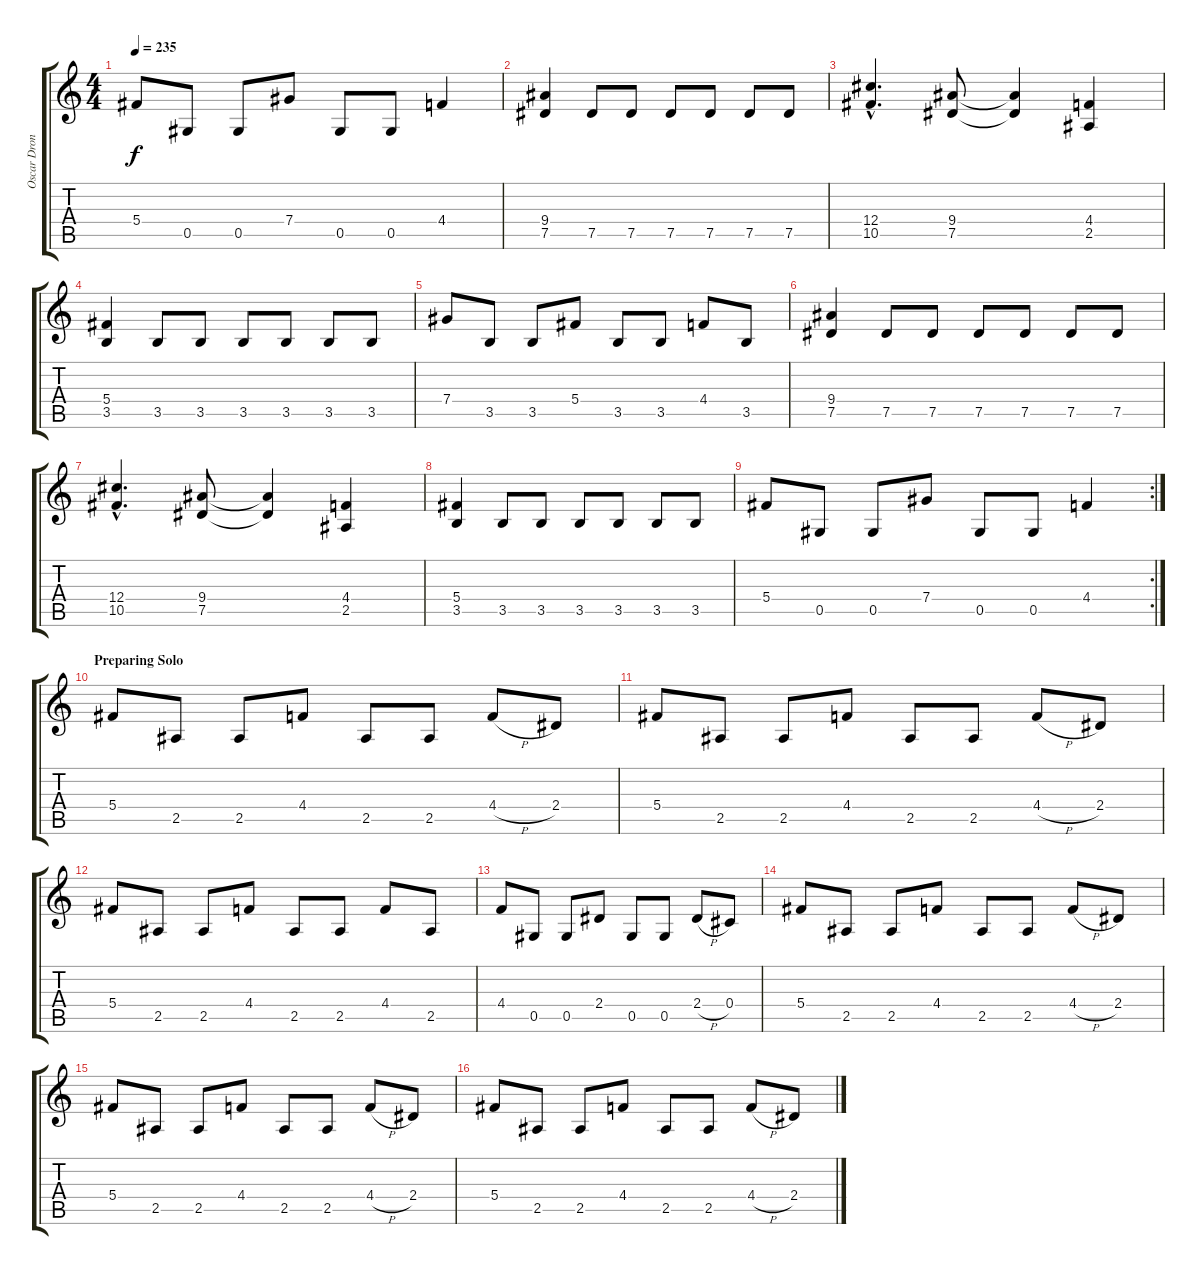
\track ("Oscar Dronjak (Rhythm - Lead Guitar)" "Oscar Dron") {instrument distortionguitar}
\staff {score tabs}
\tuning (Eb4 Bb3 Gb3 Db3 Ab2 Eb2) {hide}
\ts (4 4)
\tempo 235
\clef g2
\ks c
5.4.8{dy f} 0.5.8 0.5.8 7.4.8 0.5.8 0.5.8 4.4.4 |
(9.4 7.5).4 7.5.8 7.5.8 7.5.8 7.5.8 7.5.8 7.5.8 |
(12.4{hac} 10.5{hac}).4{d} (9.4 7.5).8 (9.4{t} 7.5{t}).4 (4.4 2.5).4 |
(5.4 3.5).4 3.5.8 3.5.8 3.5.8 3.5.8 3.5.8 3.5.8 |
7.4.8 3.5.8 3.5.8 5.4.8 3.5.8 3.5.8 4.4.8 3.5.8 |
(9.4 7.5).4 7.5.8 7.5.8 7.5.8 7.5.8 7.5.8 7.5.8 |
(12.4{hac} 10.5{hac}).4{d} (9.4 7.5).8 (9.4{t} 7.5{t}).4 (4.4 2.5).4 |
(5.4 3.5).4 3.5.8 3.5.8 3.5.8 3.5.8 3.5.8 3.5.8 |
\rc 2
5.4.8 0.5.8 0.5.8 7.4.8 0.5.8 0.5.8 4.4.4 |
\section ("" "Preparing Solo")
5.4.8 2.5.8 2.5.8 4.4.8 2.5.8 2.5.8 4.4{h}.8 2.4.8 |
5.4.8 2.5.8 2.5.8 4.4.8 2.5.8 2.5.8 4.4{h}.8 2.4.8 |
5.4.8 2.5.8 2.5.8 4.4.8 2.5.8 2.5.8 4.4.8 2.5.8 |
4.4.8 0.5.8 0.5.8 2.4.8 0.5.8 0.5.8 2.4{h}.8 0.4.8 |
5.4.8 2.5.8 2.5.8 4.4.8 2.5.8 2.5.8 4.4{h}.8 2.4.8 |
5.4.8 2.5.8 2.5.8 4.4.8 2.5.8 2.5.8 4.4{h}.8 2.4.8 |
5.4.8 2.5.8 2.5.8 4.4.8 2.5.8 2.5.8 4.4{h}.8 2.4.8
